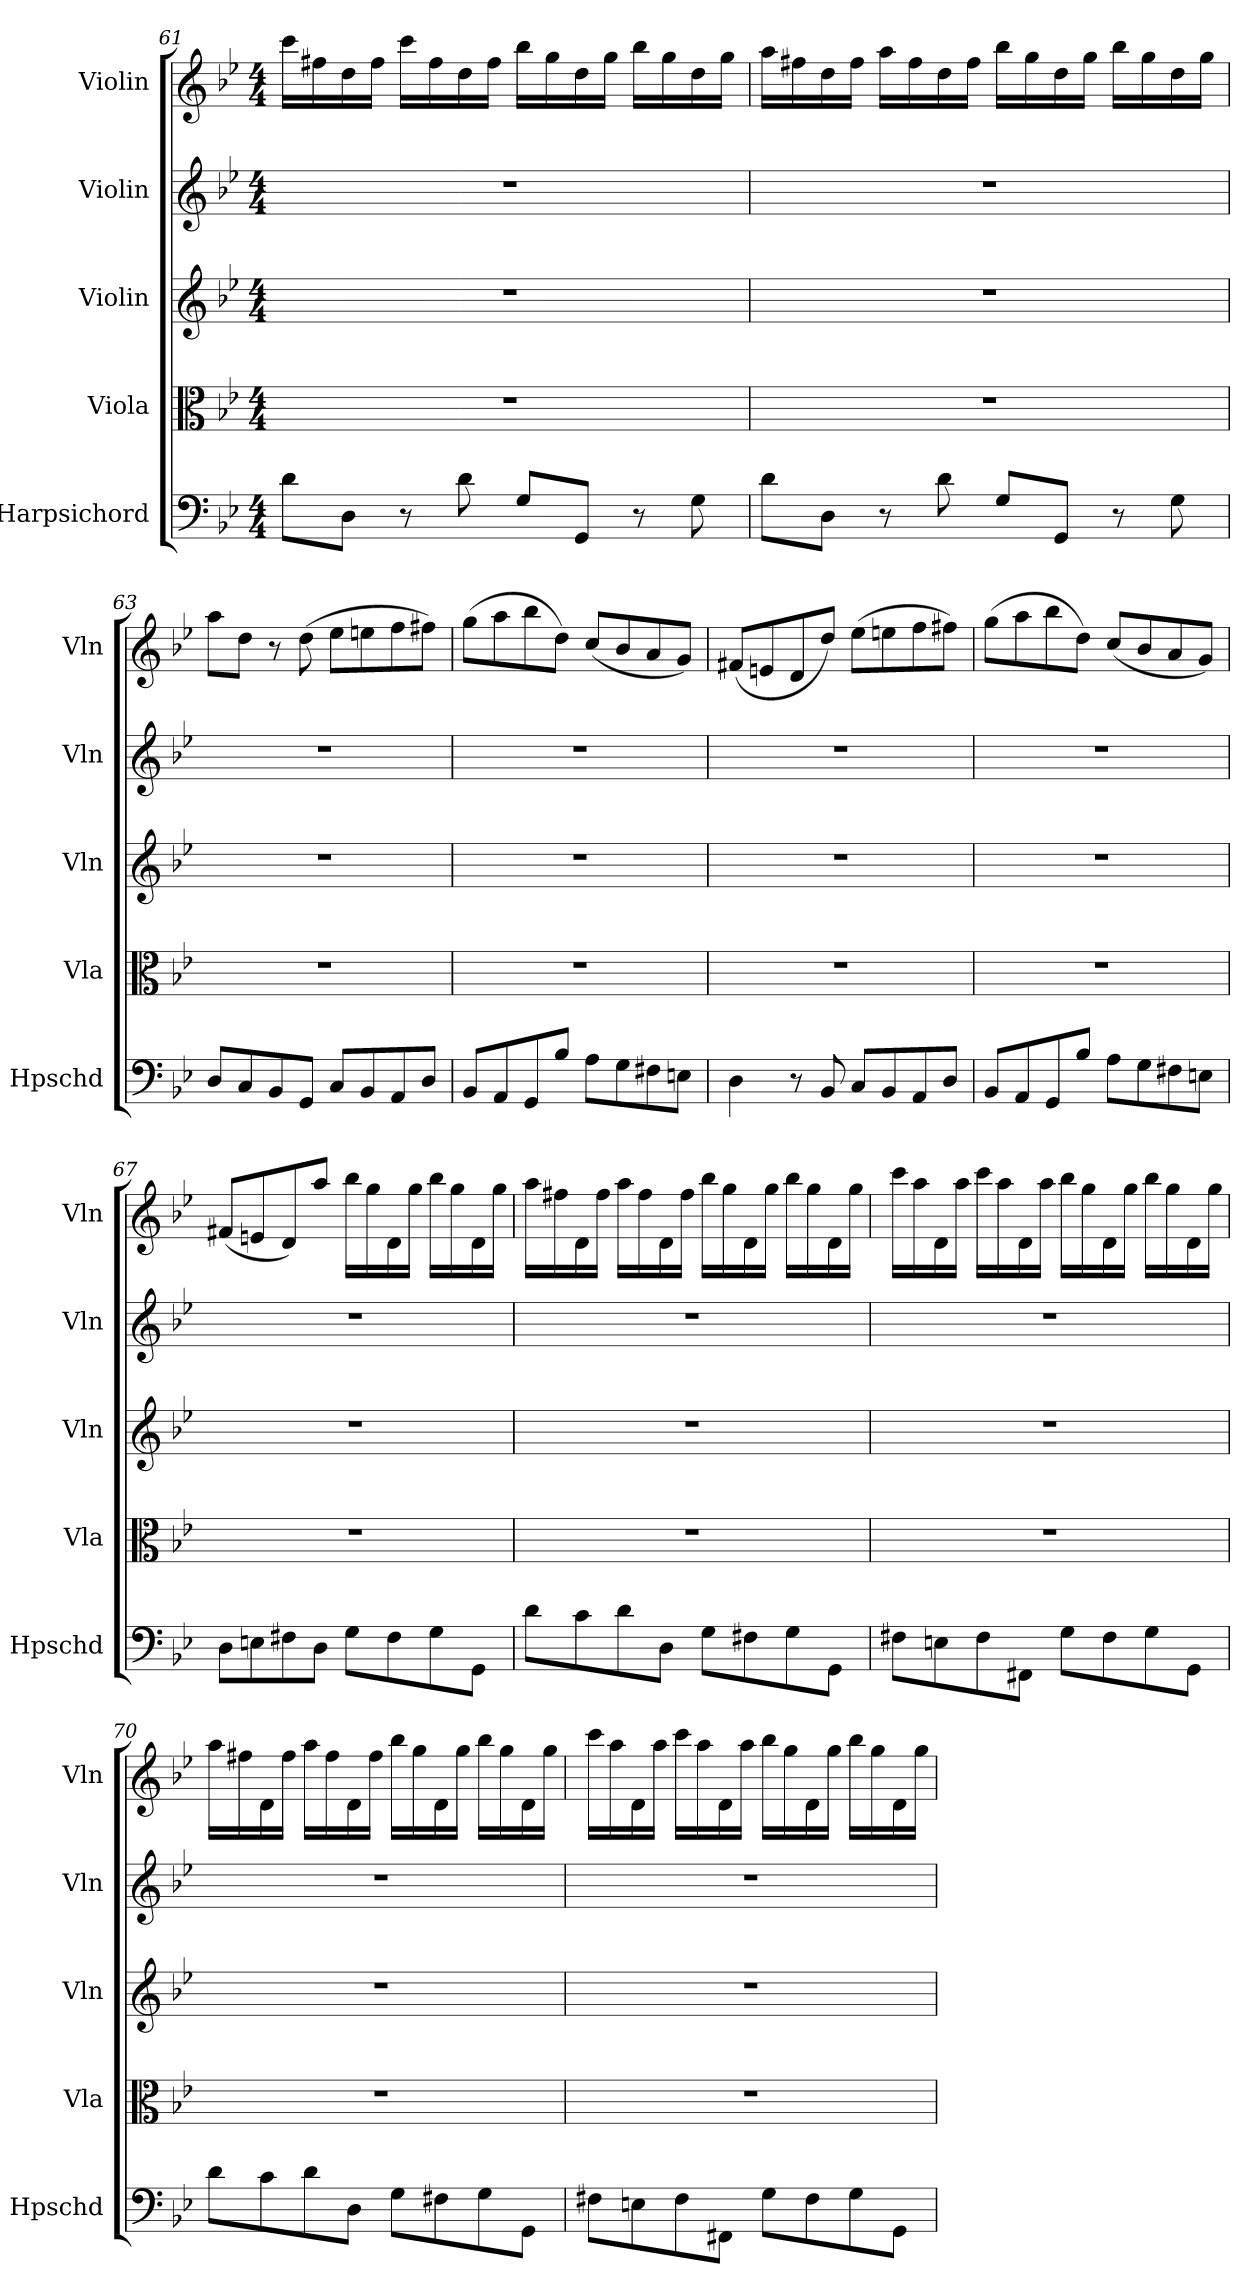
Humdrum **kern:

**kern	**kern	**kern	**kern	**kern
*part5	*part4	*part3	*part2	*part1
*staff5	*staff4	*staff3	*staff2	*staff1
*I"Harpsichord	*I"Viola	*I"Violin	*I"Violin	*I"Violin
*I'Hpschd	*I'Vla	*I'Vln	*I'Vln	*I'Vln
*clefF4	*clefC3	*clefG2	*clefG2	*clefG2
*k[b-e-]	*k[b-e-]	*k[b-e-]	*k[b-e-]	*k[b-e-]
*g:	*g:	*g:	*g:	*g:
*M4/4	*M4/4	*M4/4	*M4/4	*M4/4
=61	=61	=61	=61	=61
8d\L	1r	1r	1r	16ccc\LL
.	.	.	.	16ff#X\
8D\J	.	.	.	16dd\
.	.	.	.	16ff#\JJ
8r	.	.	.	16ccc\LL
.	.	.	.	16ff#\
8d\	.	.	.	16dd\
.	.	.	.	16ff#\JJ
8G/L	.	.	.	16bb-\LL
.	.	.	.	16gg\
8GG/J	.	.	.	16dd\
.	.	.	.	16gg\JJ
8r	.	.	.	16bb-\LL
.	.	.	.	16gg\
8G\	.	.	.	16dd\
.	.	.	.	16gg\JJ
=62	=62	=62	=62	=62
8d\L	1r	1r	1r	16aa\LL
.	.	.	.	16ff#X\
8D\J	.	.	.	16dd\
.	.	.	.	16ff#\JJ
8r	.	.	.	16aa\LL
.	.	.	.	16ff#\
8d\	.	.	.	16dd\
.	.	.	.	16ff#\JJ
8G/L	.	.	.	16bb-\LL
.	.	.	.	16gg\
8GG/J	.	.	.	16dd\
.	.	.	.	16gg\JJ
8r	.	.	.	16bb-\LL
.	.	.	.	16gg\
8G\	.	.	.	16dd\
.	.	.	.	16gg\JJ
=63	=63	=63	=63	=63
8D/L	1r	1r	1r	8aa\L
8C/	.	.	.	8dd\J
8BB-/	.	.	.	8r
8GG/J	.	.	.	(8dd\
8C/L	.	.	.	8ee-\L
8BB-/	.	.	.	8een\
8AA/	.	.	.	8ff\
8D/J	.	.	.	8ff#X\J)
=64	=64	=64	=64	=64
8BB-/L	1r	1r	1r	(8gg\L
8AA/	.	.	.	8aa\
8GG/	.	.	.	8bb-\
8B-/J	.	.	.	8dd\J)
8A\L	.	.	.	(8cc/L
8G\	.	.	.	8b-/
8F#X\	.	.	.	8a/
8En\J	.	.	.	8g/J)
=65	=65	=65	=65	=65
4D\	1r	1r	1r	(8f#X/L
.	.	.	.	8en/
8r	.	.	.	8d/
8BB-/	.	.	.	8dd/J)
8C/L	.	.	.	(8ee-\L
8BB-/	.	.	.	8een\
8AA/	.	.	.	8ff\
8D/J	.	.	.	8ff#X\J)
=66	=66	=66	=66	=66
8BB-/L	1r	1r	1r	(8gg\L
8AA/	.	.	.	8aa\
8GG/	.	.	.	8bb-\
8B-/J	.	.	.	8dd\J)
8A\L	.	.	.	(8cc/L
8G\	.	.	.	8b-/
8F#X\	.	.	.	8a/
8En\J	.	.	.	8g/J)
=67	=67	=67	=67	=67
8D\L	1r	1r	1r	(8f#X/L
8En\	.	.	.	8en/
8F#X\	.	.	.	8d/)
8D\J	.	.	.	8aa/J
8G\L	.	.	.	16bb-\LL
.	.	.	.	16gg\
8F#\	.	.	.	16d\
.	.	.	.	16gg\JJ
8G\	.	.	.	16bb-\LL
.	.	.	.	16gg\
8GG\J	.	.	.	16d\
.	.	.	.	16gg\JJ
=68	=68	=68	=68	=68
8d\L	1r	1r	1r	16aa\LL
.	.	.	.	16ff#X\
8c\	.	.	.	16d\
.	.	.	.	16ff#\JJ
8d\	.	.	.	16aa\LL
.	.	.	.	16ff#\
8D\J	.	.	.	16d\
.	.	.	.	16ff#\JJ
8G\L	.	.	.	16bb-\LL
.	.	.	.	16gg\
8F#X\	.	.	.	16d\
.	.	.	.	16gg\JJ
8G\	.	.	.	16bb-\LL
.	.	.	.	16gg\
8GG\J	.	.	.	16d\
.	.	.	.	16gg\JJ
=69	=69	=69	=69	=69
8F#X\L	1r	1r	1r	16ccc\LL
.	.	.	.	16aa\
8En\	.	.	.	16d\
.	.	.	.	16aa\JJ
8F#\	.	.	.	16ccc\LL
.	.	.	.	16aa\
8FF#X\J	.	.	.	16d\
.	.	.	.	16aa\JJ
8G\L	.	.	.	16bb-\LL
.	.	.	.	16gg\
8F#\	.	.	.	16d\
.	.	.	.	16gg\JJ
8G\	.	.	.	16bb-\LL
.	.	.	.	16gg\
8GG\J	.	.	.	16d\
.	.	.	.	16gg\JJ
=70	=70	=70	=70	=70
8d\L	1r	1r	1r	16aa\LL
.	.	.	.	16ff#X\
8c\	.	.	.	16d\
.	.	.	.	16ff#\JJ
8d\	.	.	.	16aa\LL
.	.	.	.	16ff#\
8D\J	.	.	.	16d\
.	.	.	.	16ff#\JJ
8G\L	.	.	.	16bb-\LL
.	.	.	.	16gg\
8F#X\	.	.	.	16d\
.	.	.	.	16gg\JJ
8G\	.	.	.	16bb-\LL
.	.	.	.	16gg\
8GG\J	.	.	.	16d\
.	.	.	.	16gg\JJ
=71	=71	=71	=71	=71
8F#X\L	1r	1r	1r	16ccc\LL
.	.	.	.	16aa\
8En\	.	.	.	16d\
.	.	.	.	16aa\JJ
8F#\	.	.	.	16ccc\LL
.	.	.	.	16aa\
8FF#X\J	.	.	.	16d\
.	.	.	.	16aa\JJ
8G\L	.	.	.	16bb-\LL
.	.	.	.	16gg\
8F#\	.	.	.	16d\
.	.	.	.	16gg\JJ
8G\	.	.	.	16bb-\LL
.	.	.	.	16gg\
8GG\J	.	.	.	16d\
.	.	.	.	16gg\JJ
=	=	=	=	=
*-	*-	*-	*-	*-
